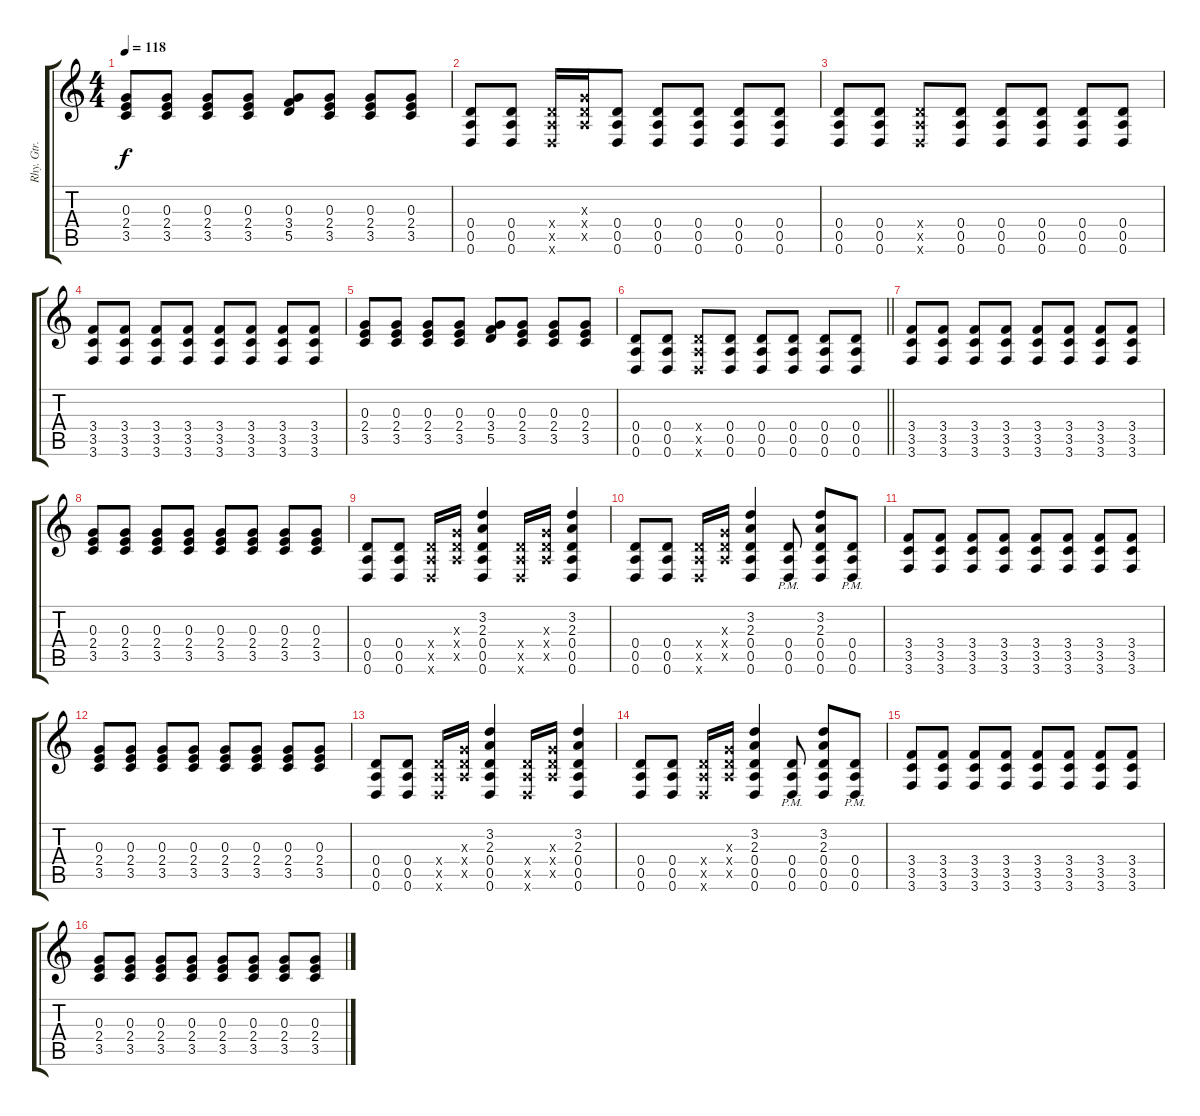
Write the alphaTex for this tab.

\track ("Rhy. Gtr. 1" "Rhy. Gtr. ") {instrument distortionguitar}
\staff {score tabs}
\tuning (E4 B3 G3 D3 A2 D2) {hide}
\ts (4 4)
\tempo 118
\clef g2
\ks c
(0.3 2.4 3.5).8{dy f} (0.3 2.4 3.5).8 (0.3 2.4 3.5).8 (0.3 2.4 3.5).8 (0.3 3.4 5.5).8 (0.3 2.4 3.5).8 (0.3 2.4 3.5).8 (0.3 2.4 3.5).8 |
(0.4 0.5 0.6).8 (0.4 0.5 0.6).8 (0.4{x} 0.5{x} 0.6{x}).16 (0.3{x} 0.4{x} 0.5{x}).16 (0.4 0.5 0.6).8 (0.4 0.5 0.6).8 (0.4 0.5 0.6).8 (0.4 0.5 0.6).8 (0.4 0.5 0.6).8 |
(0.4 0.5 0.6).8 (0.4 0.5 0.6).8 (0.4{x} 0.5{x} 0.6{x}).8 (0.4 0.5 0.6).8 (0.4 0.5 0.6).8 (0.4 0.5 0.6).8 (0.4 0.5 0.6).8 (0.4 0.5 0.6).8 |
(3.4 3.5 3.6).8 (3.4 3.5 3.6).8 (3.4 3.5 3.6).8 (3.4 3.5 3.6).8 (3.4 3.5 3.6).8 (3.4 3.5 3.6).8 (3.4 3.5 3.6).8 (3.4 3.5 3.6).8 |
(0.3 2.4 3.5).8 (0.3 2.4 3.5).8 (0.3 2.4 3.5).8 (0.3 2.4 3.5).8 (0.3 3.4 5.5).8 (0.3 2.4 3.5).8 (0.3 2.4 3.5).8 (0.3 2.4 3.5).8 |
\barLineRight lightlight
(0.4 0.5 0.6).8 (0.4 0.5 0.6).8 (0.4{x} 0.5{x} 0.6{x}).8 (0.4 0.5 0.6).8 (0.4 0.5 0.6).8 (0.4 0.5 0.6).8 (0.4 0.5 0.6).8 (0.4 0.5 0.6).8 |
\section ("" "")
(3.4 3.5 3.6).8 (3.4 3.5 3.6).8 (3.4 3.5 3.6).8 (3.4 3.5 3.6).8 (3.4 3.5 3.6).8 (3.4 3.5 3.6).8 (3.4 3.5 3.6).8 (3.4 3.5 3.6).8 |
(0.3 2.4 3.5).8 (0.3 2.4 3.5).8 (0.3 2.4 3.5).8 (0.3 2.4 3.5).8 (0.3 2.4 3.5).8 (0.3 2.4 3.5).8 (0.3 2.4 3.5).8 (0.3 2.4 3.5).8 |
(0.4 0.5 0.6).8 (0.4 0.5 0.6).8 (0.4{x} 0.5{x} 0.6{x}).16 (0.3{x} 0.4{x} 0.5{x}).16 (3.2 2.3 0.4 0.5 0.6).4 (0.4{x} 0.5{x} 0.6{x}).16 (0.3{x} 0.4{x} 0.5{x}).16 (3.2 2.3 0.4 0.5 0.6).4 |
(0.4 0.5 0.6).8 (0.4 0.5 0.6).8 (0.4{x} 0.5{x} 0.6{x}).16 (0.3{x} 0.4{x} 0.5{x}).16 (3.2 2.3 0.4 0.5 0.6).4 (0.4{pm} 0.5{pm} 0.6{pm}).8 (3.2 2.3 0.4 0.5 0.6).8 (0.4{pm} 0.5{pm} 0.6{pm}).8 |
(3.4 3.5 3.6).8 (3.4 3.5 3.6).8 (3.4 3.5 3.6).8 (3.4 3.5 3.6).8 (3.4 3.5 3.6).8 (3.4 3.5 3.6).8 (3.4 3.5 3.6).8 (3.4 3.5 3.6).8 |
(0.3 2.4 3.5).8 (0.3 2.4 3.5).8 (0.3 2.4 3.5).8 (0.3 2.4 3.5).8 (0.3 2.4 3.5).8 (0.3 2.4 3.5).8 (0.3 2.4 3.5).8 (0.3 2.4 3.5).8 |
(0.4 0.5 0.6).8 (0.4 0.5 0.6).8 (0.4{x} 0.5{x} 0.6{x}).16 (0.3{x} 0.4{x} 0.5{x}).16 (3.2 2.3 0.4 0.5 0.6).4 (0.4{x} 0.5{x} 0.6{x}).16 (0.3{x} 0.4{x} 0.5{x}).16 (3.2 2.3 0.4 0.5 0.6).4 |
(0.4 0.5 0.6).8 (0.4 0.5 0.6).8 (0.4{x} 0.5{x} 0.6{x}).16 (0.3{x} 0.4{x} 0.5{x}).16 (3.2 2.3 0.4 0.5 0.6).4 (0.4{pm} 0.5{pm} 0.6{pm}).8 (3.2 2.3 0.4 0.5 0.6).8 (0.4{pm} 0.5{pm} 0.6{pm}).8 |
(3.4 3.5 3.6).8 (3.4 3.5 3.6).8 (3.4 3.5 3.6).8 (3.4 3.5 3.6).8 (3.4 3.5 3.6).8 (3.4 3.5 3.6).8 (3.4 3.5 3.6).8 (3.4 3.5 3.6).8 |
(0.3 2.4 3.5).8 (0.3 2.4 3.5).8 (0.3 2.4 3.5).8 (0.3 2.4 3.5).8 (0.3 2.4 3.5).8 (0.3 2.4 3.5).8 (0.3 2.4 3.5).8 (0.3 2.4 3.5).8
